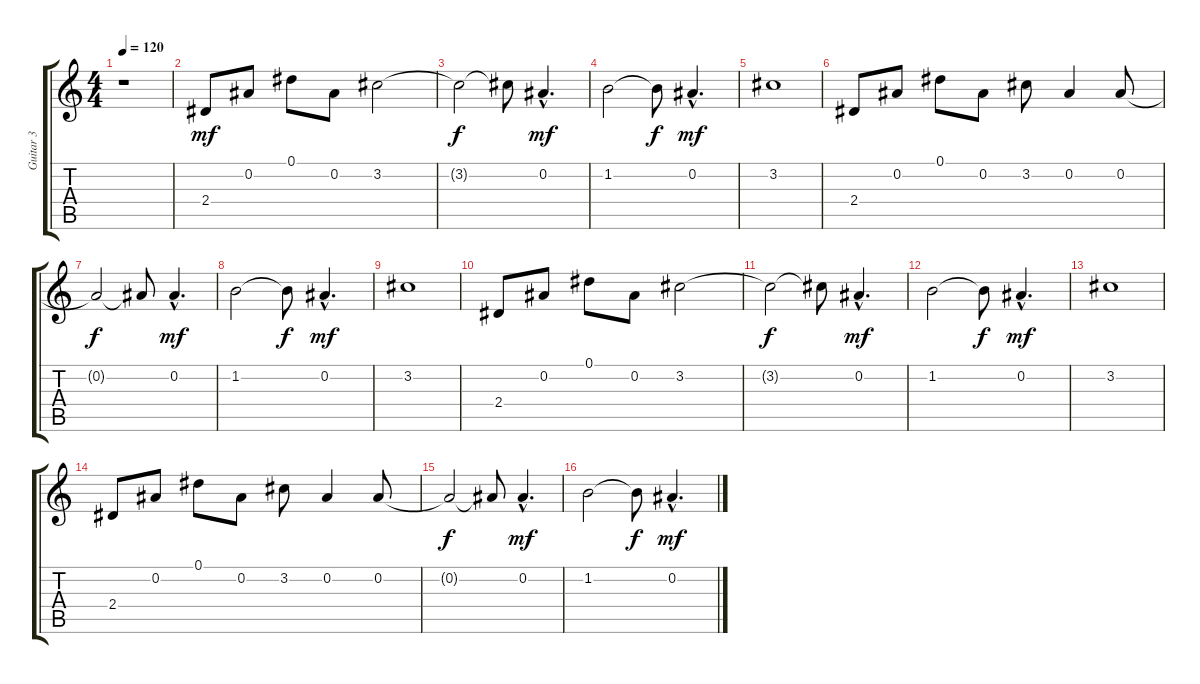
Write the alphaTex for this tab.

\track ("Guitar 3" "Guitar 3") {instrument electricguitarclean}
\staff {score tabs}
\tuning (Eb4 Bb3 Gb3 Db3 Ab2 Eb2) {hide}
\ts (4 4)
\tempo 120
\clef g2
\ks c
r.1{dy mf} |
2.4.8 0.2.8 0.1.8 0.2.8 3.2.2 |
3.2{t}.2{dy f} 3.2{t}.8 0.2{hac}.4{d dy mf} |
1.2.2 1.2{t}.8{dy f} 0.2{hac}.4{d dy mf} |
3.2.1 |
2.4.8 0.2.8 0.1.8 0.2.8 3.2.8 0.2.4 0.2.8 |
0.2{t}.2{dy f} 0.2{t}.8 0.2{hac}.4{d dy mf} |
1.2.2 1.2{t}.8{dy f} 0.2{hac}.4{d dy mf} |
3.2.1 |
2.4.8 0.2.8 0.1.8 0.2.8 3.2.2 |
3.2{t}.2{dy f} 3.2{t}.8 0.2{hac}.4{d dy mf} |
1.2.2 1.2{t}.8{dy f} 0.2{hac}.4{d dy mf} |
3.2.1 |
2.4.8 0.2.8 0.1.8 0.2.8 3.2.8 0.2.4 0.2.8 |
0.2{t}.2{dy f} 0.2{t}.8 0.2{hac}.4{d dy mf} |
1.2.2 1.2{t}.8{dy f} 0.2{hac}.4{d dy mf}
